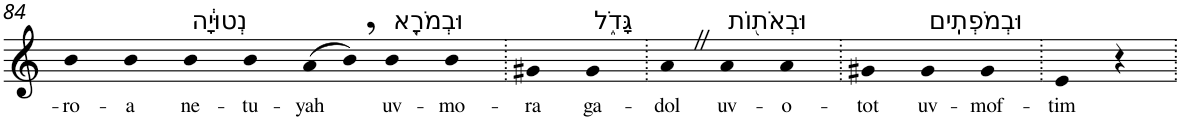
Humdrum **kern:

**kern	**text
*part1	*part1
*staff1	*staff1
*I"Piano	*
*I'Pno	*
!!LO:PB:g=z
*clefG2	*
*k[]	*
=84	=84
!	!LO:LY:b
4b	-ro-
!	!LO:LY:b
4b	-a
!LO:TX:a:t=נְטוּיָ֔ה	!
!	!LO:LY:b
4b	ne-
!	!LO:LY:b
4b	-tu-
!	!LO:LY:b
(8a	-yah
8b,)	.
!LO:TX:a:t=וּבְמֹרָ֖א	!
!	!LO:LY:b
4b	uv-
!	!LO:LY:b
4b	-mo-
=85.	=85.
!	!LO:LY:b
4g#X	-ra
!LO:TX:a:t=גָּדֹ֑ל	!
!	!LO:LY:b
4g#	ga-
=86.	=86.
!	!LO:LY:b
4aZ	-dol
!LO:TX:a:t=וּבְאֹת֖וֹת	!
!	!LO:LY:b
4a	uv-
!	!LO:LY:b
4a	-o-
=87.	=87.
!	!LO:LY:b
4g#X	-tot
!LO:TX:a:t=וּבְמֹפְתִֽים	!
!	!LO:LY:b
4g#	uv-
!	!LO:LY:b
4g#	-mof-
=88.	=88.
!	!LO:LY:b
4e	-tim
4r	.
=.	=.
*-	*-
